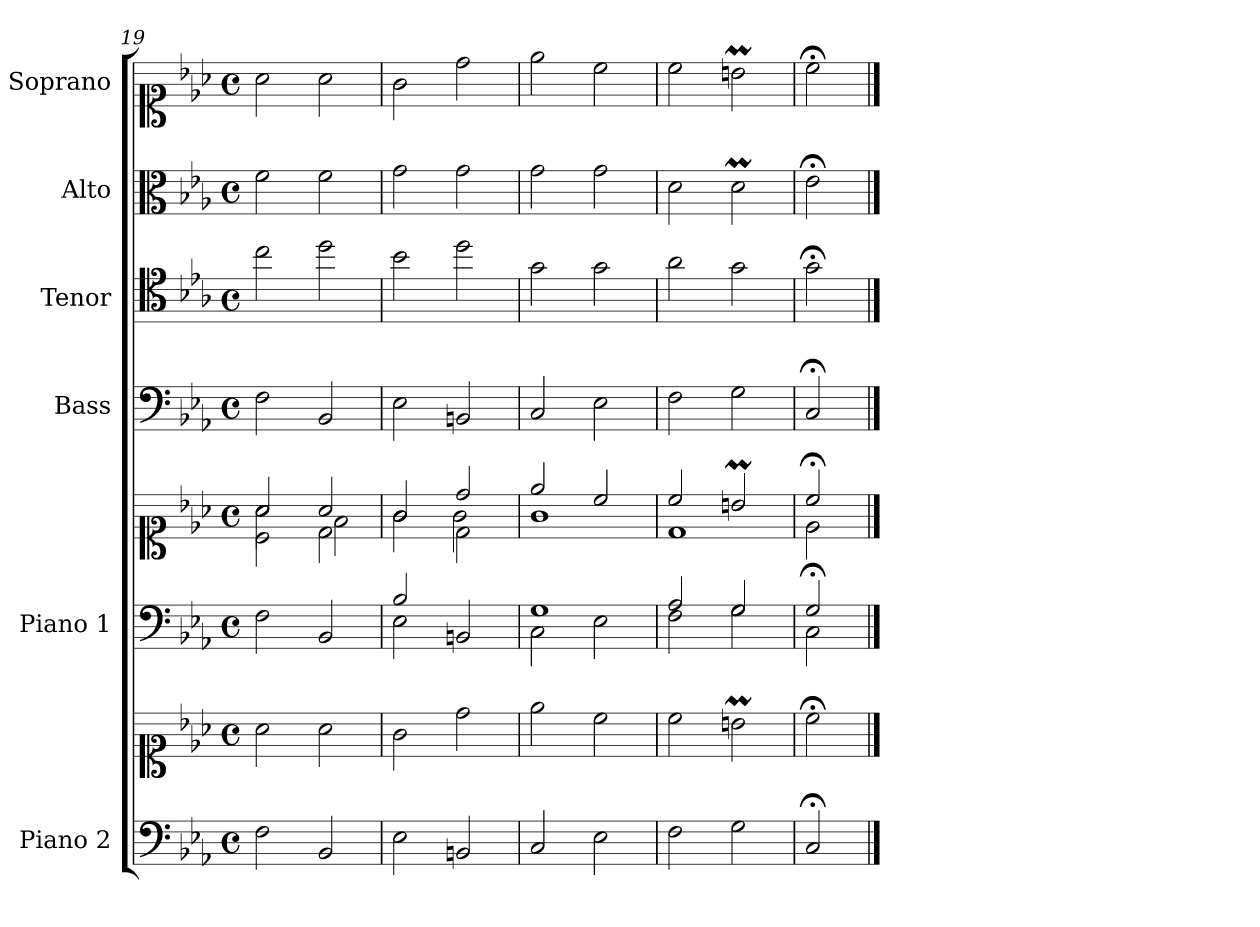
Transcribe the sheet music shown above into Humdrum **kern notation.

**kern	**kern	**kern	**kern	**kern	**kern	**kern	**kern
*part6	*part6	*part5	*part5	*part4	*part3	*part2	*part1
*staff8	*staff7	*staff6	*staff5	*staff4	*staff3	*staff2	*staff1
*I"Piano 2	*	*I"Piano 1	*	*I"Bass	*I"Tenor	*I"Alto	*I"Soprano
*I'Pno 2	*	*I'Pno 1	*	*I'B.	*I'T.	*I'A.	*I'S.
*clefF4	*clefC1	*clefF4	*clefC1	*clefF4	*clefC4	*clefC3	*clefC1
*	*	*	*	*	*ITrd7c12	*	*
*k[b-e-a-]	*k[b-e-a-]	*k[b-e-a-]	*k[b-e-a-]	*k[b-e-a-]	*k[b-e-a-]	*k[b-e-a-]	*k[b-e-a-]
*E-:	*E-:	*E-:	*E-:	*E-:	*E-:	*E-:	*E-:
*M4/4	*M4/4	*M4/4	*M4/4	*M4/4	*M4/4	*M4/4	*M4/4
*met(c)	*met(c)	*met(c)	*met(c)	*met(c)	*met(c)	*met(c)	*met(c)
=19	=19	=19	=19	=19	=19	=19	=19
*	*	*	*^	*	*	*	*
*	*	*	*	*^	*	*	*	*
2F\	2a-\	2F\	2a-/	2c\	2a-\	2F\	2c\	2f\	2a-\
2BB-/	2a-\	2BB-/	2a-/	2d\	2f\	2BB-/	2d\	2f\	2a-\
=20	=20	=20	=20	=20	=20	=20	=20	=20	=20
*	*	*^	*	*	*	*	*	*	*
2E-\	2g\	2B-/	2E-\	2g/	2ryy	2g\	2E-\	2B-\	2g\	2g\
2BBn/	2dd\	2ryy	2BBn/	2dd/	2d\	2g\	2BBn/	2d\	2g\	2dd\
*	*	*	*	*	*v	*v	*	*	*	*
=21	=21	=21	=21	=21	=21	=21	=21	=21	=21
2C/	2ee-\	1G/	2C\	2ee-/	1g\	2C/	2G\	2g\	2ee-\
2E-\	2cc\	.	2E-\	2cc/	.	2E-\	2G\	2g\	2cc\
=22	=22	=22	=22	=22	=22	=22	=22	=22	=22
2F\	2cc\	2A-/	2F\	2cc/	1d\	2F\	2A-\	2d\	2cc\
2G\	2bnm\	2G/	2G\	2bnm/	.	2G\	2G\	2dm\	2bnm\
=23	=23	=23	=23	=23	=23	=23	=23	=23	=23
2C;/	2cc;<\	2G;/	2C\	2cc;</	2e-\	2C;</	2G;<\	2e-;<\	2cc;<\
*	*	*v	*v	*	*	*	*	*	*
*	*	*	*v	*v	*	*	*	*
==	==	==	==	==	==	==	==
*-	*-	*-	*-	*-	*-	*-	*-
